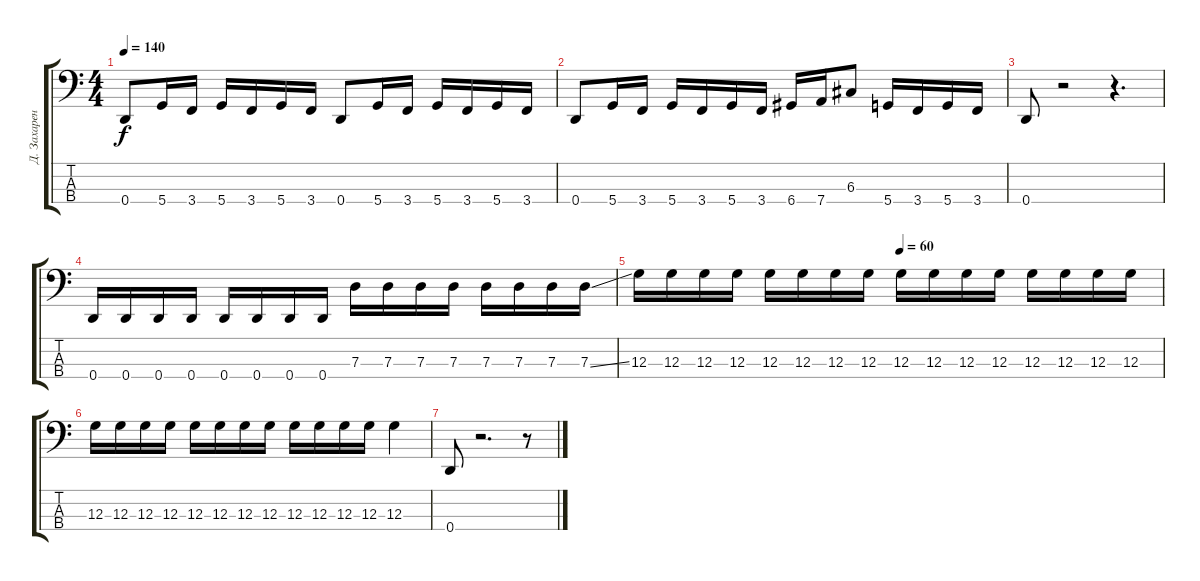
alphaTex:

\track ("Д. Захаренков" "Д. Захарен") {instrument electricbasspick}
\staff {score tabs}
\tuning (F2 C2 G1 D1) {hide}
\ts (4 4)
\tempo 140
\clef f4
\ks c
0.4.8{dy f} 5.4.16 3.4.16 5.4.16 3.4.16 5.4.16 3.4.16 0.4.8 5.4.16 3.4.16 5.4.16 3.4.16 5.4.16 3.4.16 |
0.4.8 5.4.16 3.4.16 5.4.16 3.4.16 5.4.16 3.4.16 6.4.16 7.4.16 6.3.8 5.4.16 3.4.16 5.4.16 3.4.16 |
0.4.8 r.2 r.4{d} |
0.4.16 0.4.16 0.4.16 0.4.16 0.4.16 0.4.16 0.4.16 0.4.16 7.3.16 7.3.16 7.3.16 7.3.16 7.3.16 7.3.16 7.3.16 7.3{ss}.16 |
\tempo (60 0.5)
12.3.16 12.3.16 12.3.16 12.3.16 12.3.16 12.3.16 12.3.16 12.3.16 12.3.16 12.3.16 12.3.16 12.3.16 12.3.16 12.3.16 12.3.16 12.3.16 |
12.3.16 12.3.16 12.3.16 12.3.16 12.3.16 12.3.16 12.3.16 12.3.16 12.3.16 12.3.16 12.3.16 12.3.16 12.3.4 |
0.4.8 r.2{d} r.8
